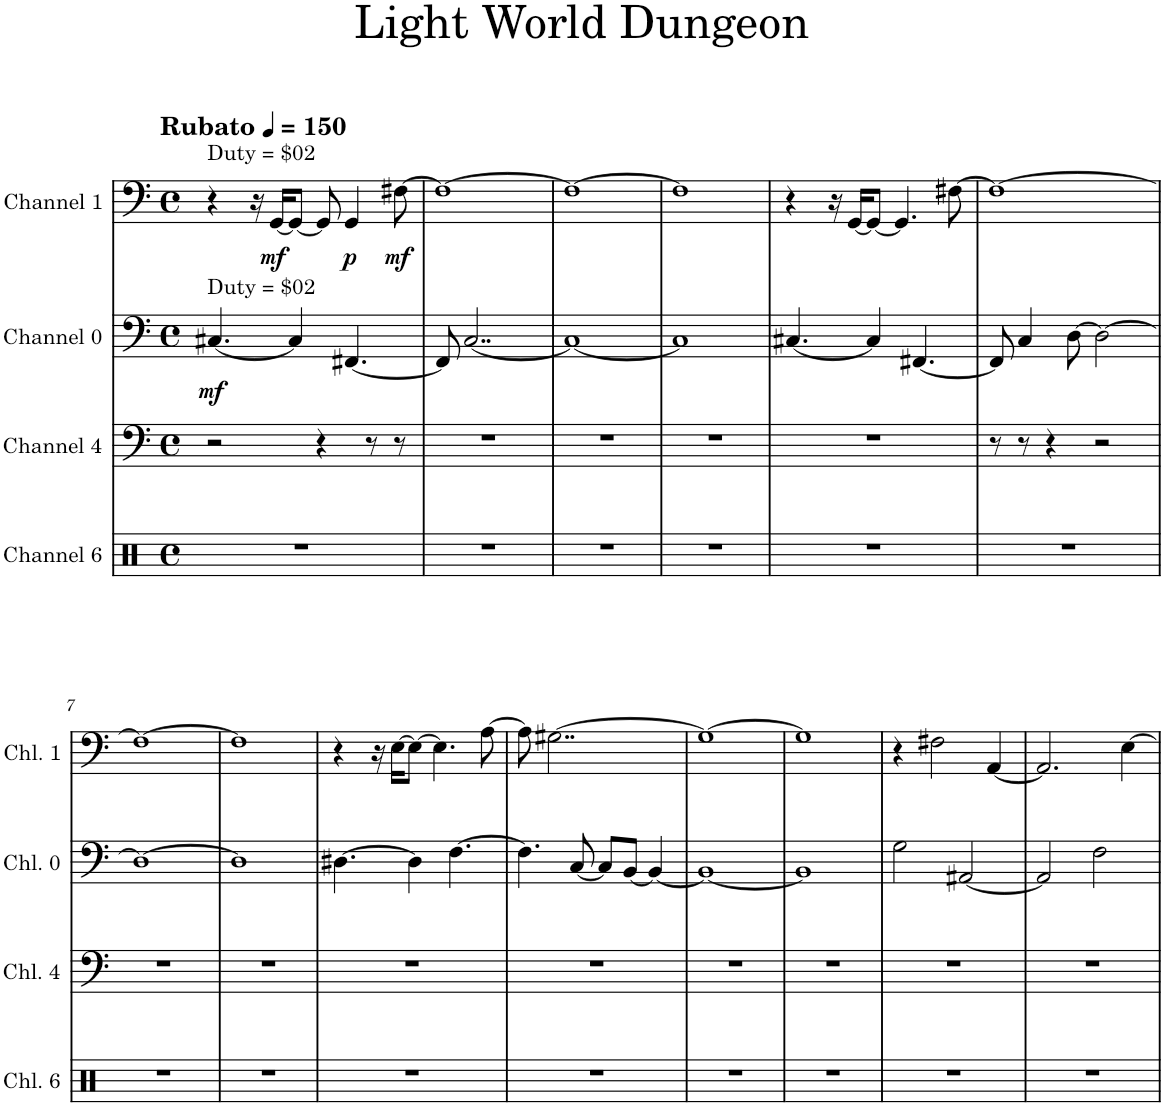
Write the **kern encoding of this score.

**kern	**kern	**kern	**dynam	**kern	**dynam
*part4	*part3	*part2	*part2	*part1	*part1
*staff4	*staff3	*staff2	*staff2	*staff1	*staff1
*I"Channel 6	*I"Channel 4	*I"Channel 0	*	*I"Channel 1	*
*I'Chl. 6	*I'Chl. 4	*I'Chl. 0	*	*I'Chl. 1	*
*clefX	*clefF4	*clefF4	*	*clefF4	*
*k[]	*k[]	*k[]	*	*k[]	*
*M4/4	*M4/4	*M4/4	*	*M4/4	*
*met(c)	*met(c)	*met(c)	*	*met(c)	*
*MM150	*MM150	*MM150	*	*MM150	*
=1	=1	=1	=1	=1	=1
!	!	!	!	!LO:TX:a:B:t=Rubato	!
!	!	!	!	!LO:TX:a:t=Duty = $02	!
!	!	!LO:TX:a:t=Duty = $02	!	!	!
!	!	!	!LO:DY:b	!	!
1r	2r	[4.C#X/	mf	4r	.
.	.	.	.	16r	.
!	!	!	!	!	!LO:DY:b
.	.	.	.	[16GG/KL	mf
.	.	4C#/]	.	8GG/J_	.
.	4r	.	.	8GG/]	.
!	!	!	!	!	!LO:DY:b
.	.	[4.FF#X/	.	4GG/	p
.	8r	.	.	.	.
!	!	!	!	!	!LO:DY:b
.	8r	.	.	[8F#X\	mf
=2	=2	=2	=2	=2	=2
1r	1r	8FF#/]	.	1F#_	.
.	.	[2..C/	.	.	.
=3	=3	=3	=3	=3	=3
1r	1r	1C_	.	1F#_	.
=4	=4	=4	=4	=4	=4
1r	1r	1C]	.	1F#]	.
=5	=5	=5	=5	=5	=5
1r	1r	[4.C#X/	.	4r	.
.	.	.	.	16r	.
.	.	.	.	[16GG/KL	.
.	.	4C#/]	.	8GG/J_	.
.	.	.	.	4.GG/]	.
.	.	[4.FF#X/	.	.	.
.	.	.	.	[8F#X\	.
=6	=6	=6	=6	=6	=6
1r	8r	8FF#/]	.	1F#_	.
.	8r	4C/	.	.	.
.	4r	.	.	.	.
.	.	[8D\	.	.	.
.	2r	2D\_	.	.	.
!!LO:LB:g=z
=7	=7	=7	=7	=7	=7
1r	1r	1D_	.	1F#_	.
=8	=8	=8	=8	=8	=8
1r	1r	1D]	.	1F#]	.
=9	=9	=9	=9	=9	=9
1r	1r	[4.D#X\	.	4r	.
.	.	.	.	16r	.
.	.	.	.	[16E\KL	.
.	.	4D#\]	.	8E\J_	.
.	.	.	.	4.E\]	.
.	.	[4.F\	.	.	.
.	.	.	.	[8A\	.
=10	=10	=10	=10	=10	=10
1r	1r	4.F\]	.	8A\]	.
.	.	.	.	[2..G#X\	.
.	.	[8C/	.	.	.
.	.	8C/L]	.	.	.
.	.	[8BB/J	.	.	.
.	.	4BB/_	.	.	.
=11	=11	=11	=11	=11	=11
1r	1r	1BB_	.	1G#_	.
=12	=12	=12	=12	=12	=12
1r	1r	1BB]	.	1G#]	.
=13	=13	=13	=13	=13	=13
1r	1r	2G\	.	4r	.
.	.	.	.	2F#X\	.
.	.	[2AA#X/	.	.	.
.	.	.	.	[4AA/	.
=14	=14	=14	=14	=14	=14
1r	1r	2AA#/]	.	2.AA/]	.
.	.	2F\	.	.	.
.	.	.	.	[4E\	.
=	=	=	=	=	=
*-	*-	*-	*-	*-	*-
